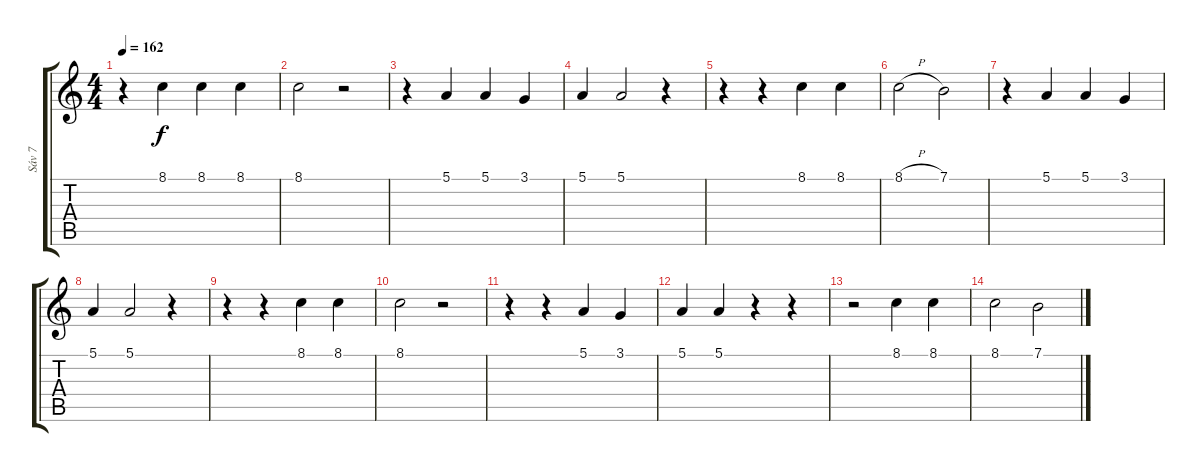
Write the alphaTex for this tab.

\track ("Sáv 7" "Sáv 7") {instrument lead6voice}
\staff {score tabs}
\tuning (E4 B3 G3 D3 A2 E2) {hide}
\ts (4 4)
\tempo 162
\clef g2
\ks c
r.4{dy f} 8.1.4 8.1.4 8.1.4 |
8.1.2 r.2 |
r.4 5.1.4 5.1.4 3.1.4 |
5.1.4 5.1.2 r.4 |
r.4 r.4 8.1.4 8.1.4 |
8.1{h}.2 7.1.2 |
r.4 5.1.4 5.1.4 3.1.4 |
5.1.4 5.1.2 r.4 |
r.4 r.4 8.1.4 8.1.4 |
8.1.2 r.2 |
r.4 r.4 5.1.4 3.1.4 |
5.1.4 5.1.4 r.4 r.4 |
r.2 8.1.4 8.1.4 |
8.1.2 7.1.2
